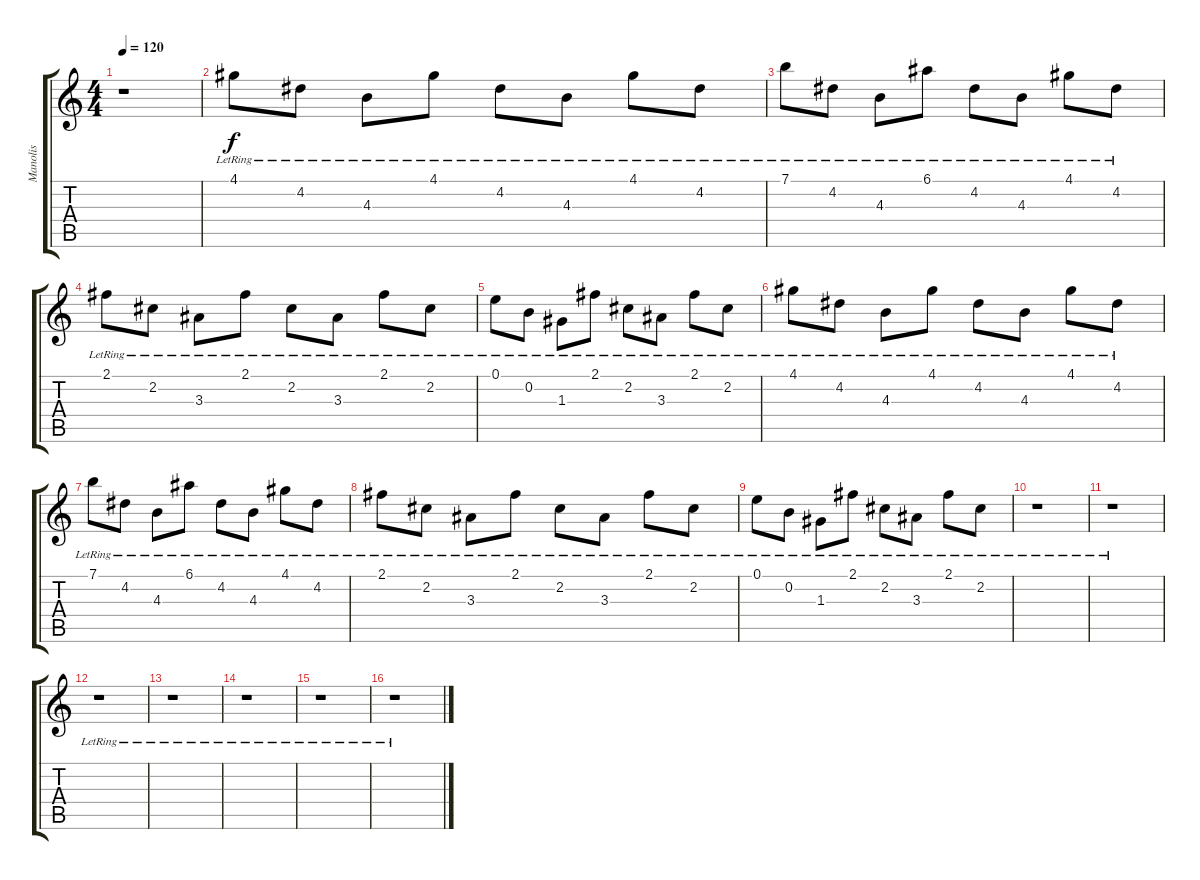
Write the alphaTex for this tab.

\track ("Manolis" "Manolis") {instrument distortionguitar}
\staff {score tabs}
\tuning (E4 B3 G3 D3 A2 E2) {hide}
\ts (4 4)
\tempo 120
\clef g2
\ks c
r.1{dy f} |
4.1{lr}.8{instrument acousticguitarsteel} 4.2{lr}.8 4.3{lr}.8 4.1{lr}.8 4.2{lr}.8 4.3{lr}.8 4.1{lr}.8 4.2{lr}.8 |
7.1{lr}.8 4.2{lr}.8 4.3{lr}.8 6.1{lr}.8 4.2{lr}.8 4.3{lr}.8 4.1{lr}.8 4.2{lr}.8 |
2.1{lr}.8 2.2{lr}.8 3.3{lr}.8 2.1{lr}.8 2.2{lr}.8 3.3{lr}.8 2.1{lr}.8 2.2{lr}.8 |
0.1{lr}.8 0.2{lr}.8 1.3{lr}.8 2.1{lr}.8 2.2{lr}.8 3.3{lr}.8 2.1{lr}.8 2.2{lr}.8 |
4.1{lr}.8{instrument acousticguitarsteel} 4.2{lr}.8 4.3{lr}.8 4.1{lr}.8 4.2{lr}.8 4.3{lr}.8 4.1{lr}.8 4.2{lr}.8 |
7.1{lr}.8 4.2{lr}.8 4.3{lr}.8 6.1{lr}.8 4.2{lr}.8 4.3{lr}.8 4.1{lr}.8 4.2{lr}.8 |
2.1{lr}.8 2.2{lr}.8 3.3{lr}.8 2.1{lr}.8 2.2{lr}.8 3.3{lr}.8 2.1{lr}.8 2.2{lr}.8 |
0.1{lr}.8 0.2{lr}.8 1.3{lr}.8 2.1{lr}.8 2.2{lr}.8 3.3{lr}.8 2.1{lr}.8 2.2{lr}.8 |
r.1 |
r.1 |
r.1 |
r.1 |
r.1 |
r.1 |
r.1
